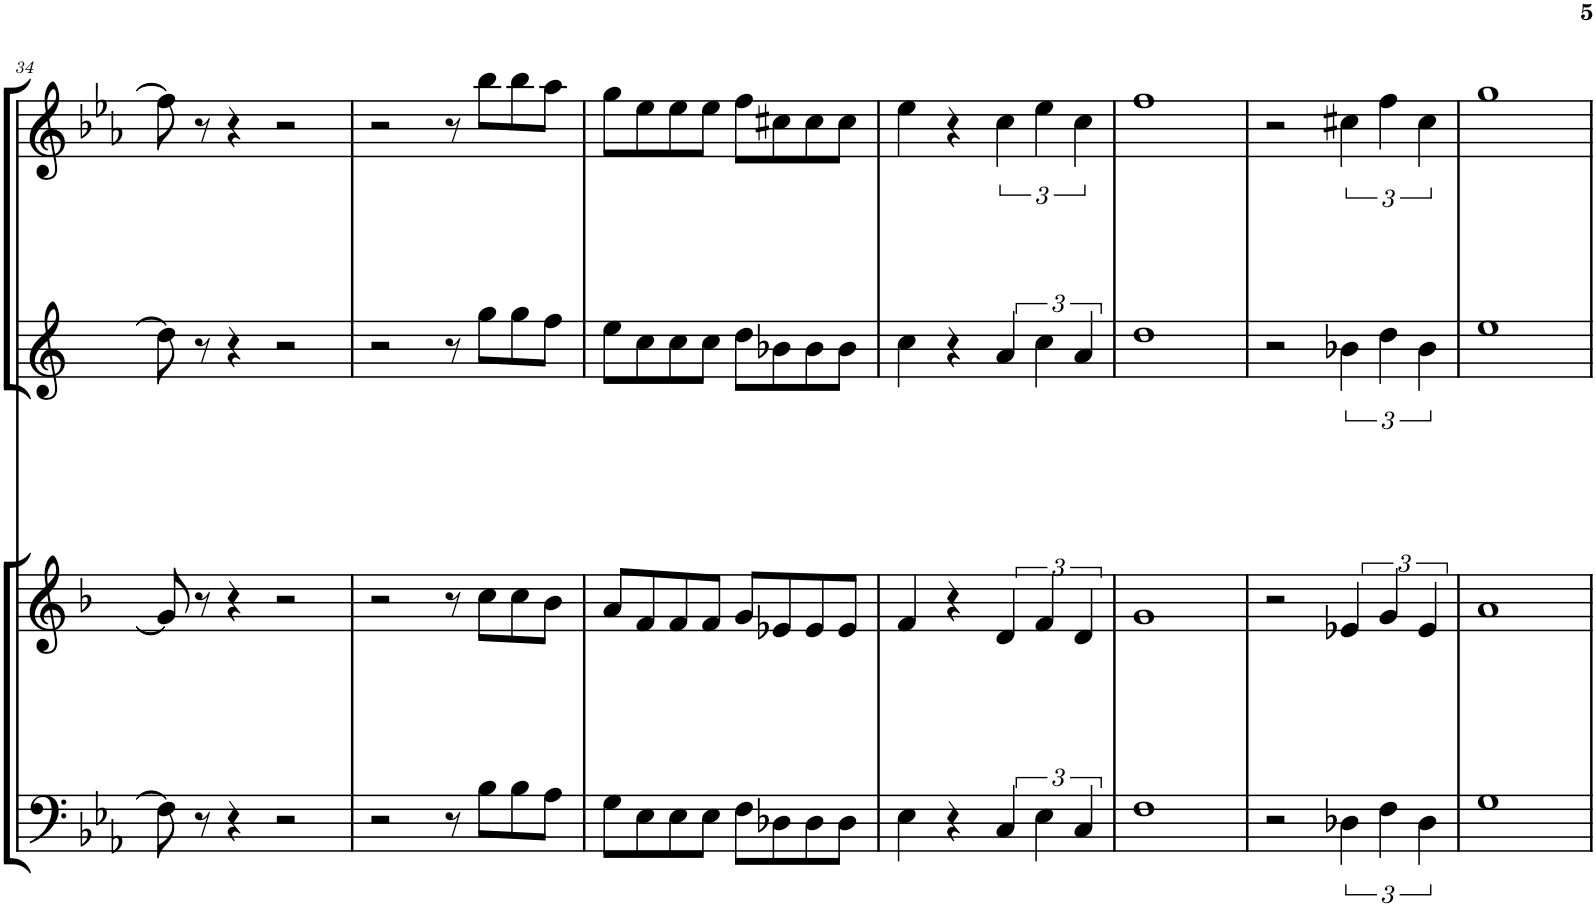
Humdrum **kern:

**kern	**kern	**kern	**kern
*part4	*part3	*part2	*part1
*staff4	*staff3	*staff2	*staff1
*I"Trombone	*I"Trompete em Bb	*I"Saxofone Alto	*I"Flute
*I'Trb	*I'Tpt	*	*I'Fl
!!LO:PB:g=z
*clefF4	*clefG2	*clefG2	*clefG2
*	*Trd1c2	*Trd5c9	*
*k[b-e-a-]	*k[b-]	*k[]	*k[b-e-a-]
*M4/4	*M4/4	*M4/4	*M4/4
=34	=34	=34	=34
8F\]	8g/]	8dd\]	8ff\]
8r	8r	8r	8r
4r	4r	4r	4r
2r	2r	2r	2r
=35	=35	=35	=35
2r	2r	2r	2r
8r	8r	8r	8r
8B-\L	8cc\L	8gg\L	8bb-\L
8B-\	8cc\	8gg\	8bb-\
8A-\J	8b-\J	8ff\J	8aa-\J
=36	=36	=36	=36
8G\L	8a/L	8ee\L	8gg\L
8E-\	8f/	8cc\	8ee-\
8E-\	8f/	8cc\	8ee-\
8E-\J	8f/J	8cc\J	8ee-\J
8F\L	8g/L	8dd\L	8ff\L
8D-X\	8e-X/	8b-X\	8cc#X\
8D-\	8e-/	8b-\	8cc#\
8D-\J	8e-/J	8b-\J	8cc#\J
=37	=37	=37	=37
4E-\	4f/	4cc\	4ee-\
4r	4r	4r	4r
6C/	6d/	6a/	6cc\
6E-\	6f/	6cc\	6ee-\
6C/	6d/	6a/	6cc\
=38	=38	=38	=38
1F	1g	1dd	1ff
=39	=39	=39	=39
2r	2r	2r	2r
6D-X\	6e-X/	6b-X\	6cc#X\
6F\	6g/	6dd\	6ff\
6D-\	6e-/	6b-\	6cc#\
=40	=40	=40	=40
1G	1a	1ee	1gg
=	=	=	=
*-	*-	*-	*-
